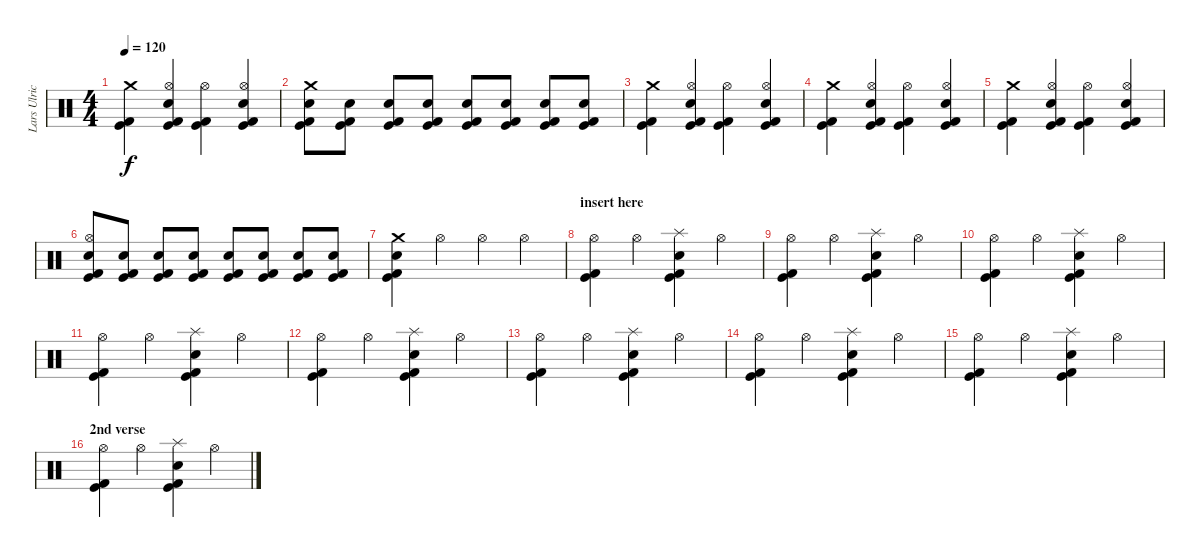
\track ("Lars Ulrich" "Lars Ulric") {instrument percussion}
\staff {score}
\articulation defaults
\ts (4 4)
\tempo 120
\clef neutral
\ks c
("Crash medium (hit)" "Kick (hit) 2" "Kick (hit)").4{dy f} ("Hi-Hat (open)" "Snare (hit) 2" "Kick (hit) 2" "Kick (hit)").4 ("Hi-Hat (open)" "Kick (hit) 2" "Kick (hit)").4 ("Hi-Hat (open)" "Snare (hit) 2" "Kick (hit) 2" "Kick (hit)").4 |
("Crash medium (hit)" "Snare (hit) 2" "Kick (hit) 2" "Kick (hit)").8 ("Snare (hit) 2" "Kick (hit) 2" "Kick (hit)").8 ("Snare (hit) 2" "Kick (hit) 2" "Kick (hit)").8 ("Snare (hit) 2" "Kick (hit) 2" "Kick (hit)").8 ("Snare (hit) 2" "Kick (hit) 2" "Kick (hit)").8 ("Snare (hit) 2" "Kick (hit) 2" "Kick (hit)").8 ("Snare (hit) 2" "Kick (hit) 2" "Kick (hit)").8 ("Snare (hit) 2" "Kick (hit) 2" "Kick (hit)").8 |
("Crash medium (hit)" "Kick (hit) 2" "Kick (hit)").4 ("Hi-Hat (open)" "Snare (hit) 2" "Kick (hit) 2" "Kick (hit)").4 ("Hi-Hat (open)" "Kick (hit) 2" "Kick (hit)").4 ("Hi-Hat (open)" "Snare (hit) 2" "Kick (hit) 2" "Kick (hit)").4 |
("Crash medium (hit)" "Kick (hit) 2" "Kick (hit)").4 ("Hi-Hat (open)" "Snare (hit) 2" "Kick (hit) 2" "Kick (hit)").4 ("Hi-Hat (open)" "Kick (hit) 2" "Kick (hit)").4 ("Hi-Hat (open)" "Snare (hit) 2" "Kick (hit) 2" "Kick (hit)").4 |
("Crash medium (hit)" "Kick (hit) 2" "Kick (hit)").4 ("Hi-Hat (open)" "Snare (hit) 2" "Kick (hit) 2" "Kick (hit)").4 ("Hi-Hat (open)" "Kick (hit) 2" "Kick (hit)").4 ("Hi-Hat (open)" "Snare (hit) 2" "Kick (hit) 2" "Kick (hit)").4 |
("Hi-Hat (open)" "Snare (hit) 2" "Kick (hit) 2" "Kick (hit)").8 ("Snare (hit) 2" "Kick (hit) 2" "Kick (hit)").8 ("Snare (hit) 2" "Kick (hit) 2" "Kick (hit)").8 ("Snare (hit) 2" "Kick (hit) 2" "Kick (hit)").8 ("Snare (hit) 2" "Kick (hit) 2" "Kick (hit)").8 ("Snare (hit) 2" "Kick (hit) 2" "Kick (hit)").8 ("Snare (hit) 2" "Kick (hit) 2" "Kick (hit)").8 ("Snare (hit) 2" "Kick (hit) 2" "Kick (hit)").8 |
("Crash medium (hit)" "Snare (hit) 2" "Kick (hit) 2" "Kick (hit)").4 "Hi-Hat (open)".4 "Hi-Hat (open)".4 "Hi-Hat (open)".4 |
\section ("" "insert here")
("Hi-Hat (open)" "Kick (hit) 2" "Kick (hit)").4 "Hi-Hat (open)".4 ("Splash (hit)" "Snare (hit) 2" "Kick (hit) 2" "Kick (hit)").4 "Hi-Hat (open)".4 |
("Hi-Hat (open)" "Kick (hit) 2" "Kick (hit)").4 "Hi-Hat (open)".4 ("Splash (hit)" "Snare (hit) 2" "Kick (hit) 2" "Kick (hit)").4 "Hi-Hat (open)".4 |
("Hi-Hat (open)" "Kick (hit) 2" "Kick (hit)").4 "Hi-Hat (open)".4 ("Splash (hit)" "Snare (hit) 2" "Kick (hit) 2" "Kick (hit)").4 "Hi-Hat (open)".4 |
("Hi-Hat (open)" "Kick (hit) 2" "Kick (hit)").4 "Hi-Hat (open)".4 ("Splash (hit)" "Snare (hit) 2" "Kick (hit) 2" "Kick (hit)").4 "Hi-Hat (open)".4 |
("Hi-Hat (open)" "Kick (hit) 2" "Kick (hit)").4 "Hi-Hat (open)".4 ("Splash (hit)" "Snare (hit) 2" "Kick (hit) 2" "Kick (hit)").4 "Hi-Hat (open)".4 |
("Hi-Hat (open)" "Kick (hit) 2" "Kick (hit)").4 "Hi-Hat (open)".4 ("Splash (hit)" "Snare (hit) 2" "Kick (hit) 2" "Kick (hit)").4 "Hi-Hat (open)".4 |
("Hi-Hat (open)" "Kick (hit) 2" "Kick (hit)").4 "Hi-Hat (open)".4 ("Splash (hit)" "Snare (hit) 2" "Kick (hit) 2" "Kick (hit)").4 "Hi-Hat (open)".4 |
("Hi-Hat (open)" "Kick (hit) 2" "Kick (hit)").4 "Hi-Hat (open)".4 ("Splash (hit)" "Snare (hit) 2" "Kick (hit) 2" "Kick (hit)").4 "Hi-Hat (open)".4 |
\section ("" "2nd verse")
("Hi-Hat (open)" "Kick (hit) 2" "Kick (hit)").4 "Hi-Hat (open)".4 ("Splash (hit)" "Snare (hit) 2" "Kick (hit) 2" "Kick (hit)").4 "Hi-Hat (open)".4
